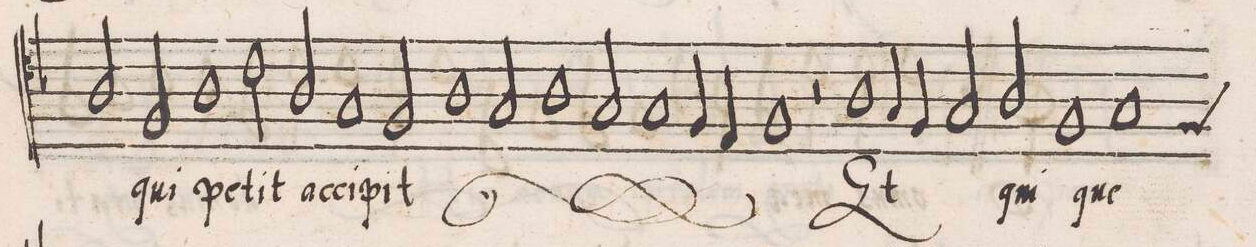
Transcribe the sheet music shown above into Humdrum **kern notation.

**kern	**text
*I"ALTVS	*
*clefC4	*
*k[b-]	*
*met(C|)	*
*M2/1	*
2A/	-nis
*	*Xij
2F/	qui
1A	pe-
=30	=30
2c\	-tit
2A/	ac-
1G	-ci-
=31	=31
2F/	-pit
*	*ij
1A	qui
2G/	pe-
=32	=32
1A	-tit
2G/	ac-
1G	-ci-
=33	=33
4F/	.
4E/	.
1F	-pit
*	*Xij
=34	=34
2r	.
1A	Et
4G/	.
4F/	.
=35	=35
2G/	.
2A/	qui
1F	que-
=36	=36
*custos:F	*
1G	.
*-	*-
